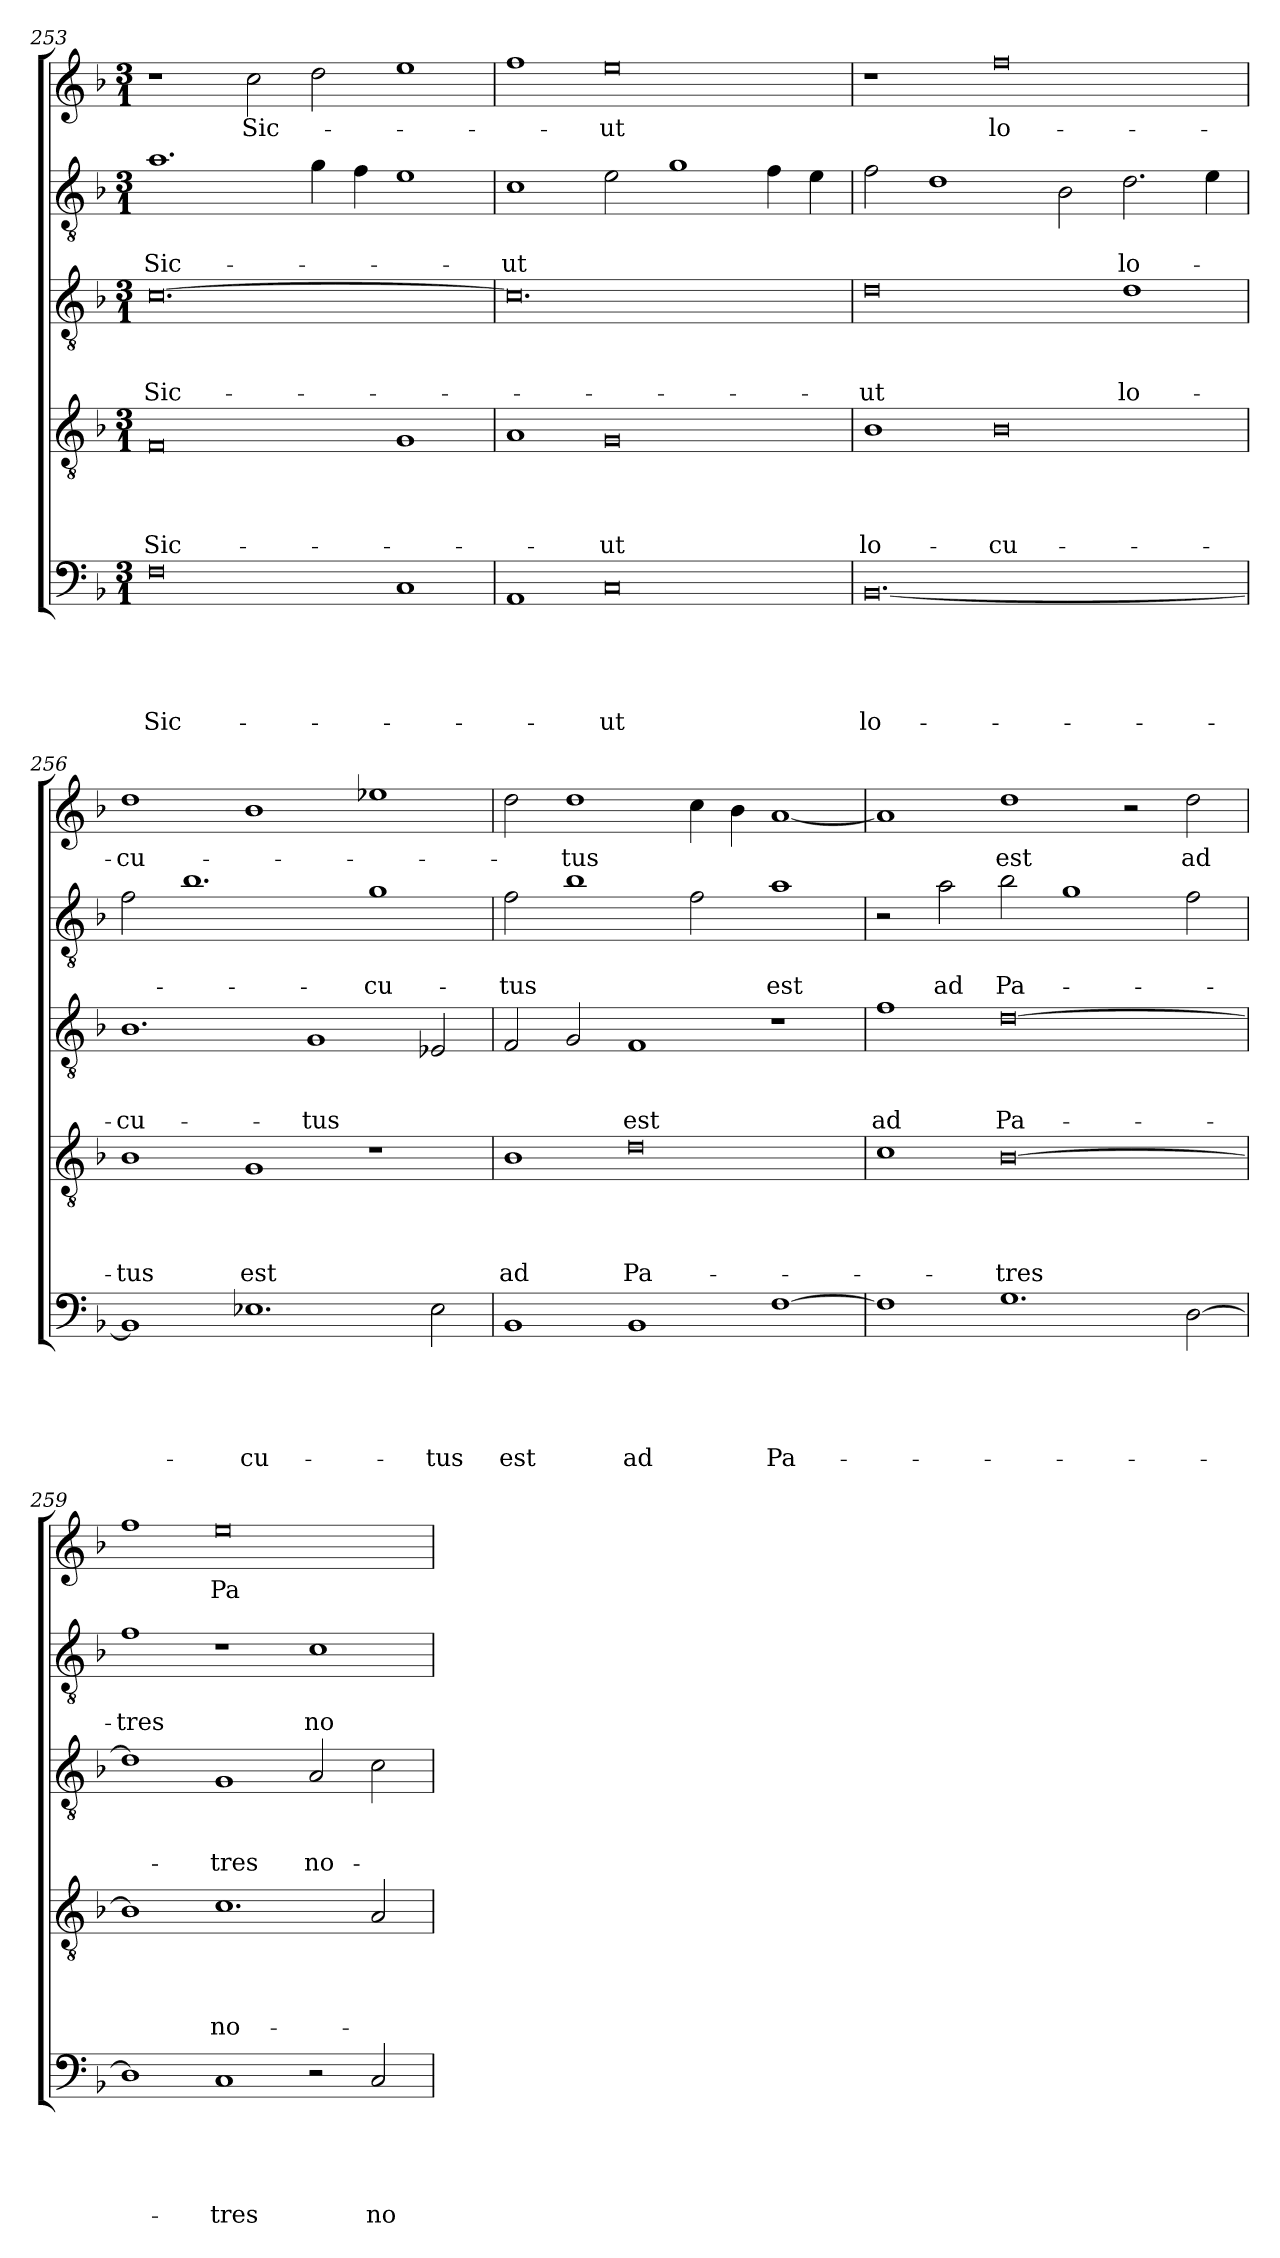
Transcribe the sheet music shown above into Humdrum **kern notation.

**kern	**text	**text	**text	**text	**text	**kern	**text	**text	**text	**text	**kern	**text	**text	**text	**kern	**text	**text	**kern	**text
*part5	*part5	*part5	*part5	*part5	*part5	*part4	*part4	*part4	*part4	*part4	*part3	*part3	*part3	*part3	*part2	*part2	*part2	*part1	*part1
*staff5	*staff5	*staff5	*staff5	*staff5	*staff5	*staff4	*staff4	*staff4	*staff4	*staff4	*staff3	*staff3	*staff3	*staff3	*staff2	*staff2	*staff2	*staff1	*staff1
!!LO:LB:g=z
*clefF4	*	*	*	*	*	*clefGv2	*	*	*	*	*clefGv2	*	*	*	*clefGv2	*	*	*clefG2	*
*k[b-]	*	*	*	*	*	*k[b-]	*	*	*	*	*k[b-]	*	*	*	*k[b-]	*	*	*k[b-]	*
*F:	*	*	*	*	*	*F:	*	*	*	*	*F:	*	*	*	*F:	*	*	*F:	*
*M3/1	*	*	*	*	*	*M3/1	*	*	*	*	*M3/1	*	*	*	*M3/1	*	*	*M3/1	*
=253	=253	=253	=253	=253	=253	=253	=253	=253	=253	=253	=253	=253	=253	=253	=253	=253	=253	=253	=253
!	!	!	!	!	!LO:LY:b	!	!	!	!	!LO:LY:b	!	!	!	!LO:LY:b	!	!	!LO:LY:b	!	!
0F	.	.	.	.	Sic-	0F	.	.	.	Sic-	[0.c	.	.	Sic-	1.a	.	Sic-	1r	.
!	!	!	!	!	!	!	!	!	!	!	!	!	!	!	!	!	!	!	!LO:LY:b
.	.	.	.	.	.	.	.	.	.	.	.	.	.	.	.	.	.	2cc\	Sic-
.	.	.	.	.	.	.	.	.	.	.	.	.	.	.	4g\	.	.	2dd\	.
.	.	.	.	.	.	.	.	.	.	.	.	.	.	.	4f\	.	.	.	.
1C	.	.	.	.	.	1G	.	.	.	.	.	.	.	.	1e	.	.	1ee	.
=254	=254	=254	=254	=254	=254	=254	=254	=254	=254	=254	=254	=254	=254	=254	=254	=254	=254	=254	=254
!	!	!	!	!	!	!	!	!	!	!	!	!	!	!	!	!	!LO:LY:b	!	!
1AA	.	.	.	.	.	1A	.	.	.	.	0.c]	.	.	.	1c	.	-ut	1ff	.
!	!	!	!	!	!LO:LY:b	!	!	!	!	!LO:LY:b	!	!	!	!	!	!	!	!	!LO:LY:b
0C	.	.	.	.	-ut	0G	.	.	.	-ut	.	.	.	.	2e\	.	.	0ee	-ut
.	.	.	.	.	.	.	.	.	.	.	.	.	.	.	1g	.	.	.	.
.	.	.	.	.	.	.	.	.	.	.	.	.	.	.	4f\	.	.	.	.
.	.	.	.	.	.	.	.	.	.	.	.	.	.	.	4e\	.	.	.	.
=255	=255	=255	=255	=255	=255	=255	=255	=255	=255	=255	=255	=255	=255	=255	=255	=255	=255	=255	=255
!	!	!	!	!	!LO:LY:b	!	!	!	!	!LO:LY:b	!	!	!	!LO:LY:b	!	!	!	!	!
[0.BB-	.	.	.	.	lo-	1B-	.	.	.	lo-	0d	.	.	-ut	2f\	.	.	1r	.
.	.	.	.	.	.	.	.	.	.	.	.	.	.	.	1d	.	.	.	.
!	!	!	!	!	!	!	!	!	!	!LO:LY:b	!	!	!	!	!	!	!	!	!LO:LY:b
.	.	.	.	.	.	0B-	.	.	.	-cu-	.	.	.	.	.	.	.	0ff	lo-
.	.	.	.	.	.	.	.	.	.	.	.	.	.	.	2B-\	.	.	.	.
!	!	!	!	!	!	!	!	!	!	!	!	!	!	!LO:LY:b	!	!	!LO:LY:b	!	!
.	.	.	.	.	.	.	.	.	.	.	1d	.	.	lo-	2.d\	.	lo-	.	.
.	.	.	.	.	.	.	.	.	.	.	.	.	.	.	4e\	.	.	.	.
=256	=256	=256	=256	=256	=256	=256	=256	=256	=256	=256	=256	=256	=256	=256	=256	=256	=256	=256	=256
!	!	!	!	!	!	!	!	!	!	!LO:LY:b	!	!	!	!LO:LY:b	!	!	!	!	!LO:LY:b
1BB-]	.	.	.	.	.	1B-	.	.	.	-tus	1.B-	.	.	-cu-	2f\	.	.	1dd	-cu-
.	.	.	.	.	.	.	.	.	.	.	.	.	.	.	1.b-	.	.	.	.
!	!	!	!	!	!LO:LY:b	!	!	!	!	!LO:LY:b	!	!	!	!	!	!	!	!	!
1.E-X	.	.	.	.	-cu-	1G	.	.	.	est	.	.	.	.	.	.	.	1b-	.
!	!	!	!	!	!	!	!	!	!	!	!	!	!	!LO:LY:b	!	!	!	!	!
.	.	.	.	.	.	.	.	.	.	.	1G	.	.	-tus	.	.	.	.	.
!	!	!	!	!	!	!	!	!	!	!	!	!	!	!	!	!	!LO:LY:b	!	!
.	.	.	.	.	.	1r	.	.	.	.	.	.	.	.	1g	.	-cu-	1ee-X	.
!	!	!	!	!	!LO:LY:b	!	!	!	!	!	!	!	!	!	!	!	!	!	!
2E-\	.	.	.	.	-tus	.	.	.	.	.	2E-X/	.	.	.	.	.	.	.	.
=257	=257	=257	=257	=257	=257	=257	=257	=257	=257	=257	=257	=257	=257	=257	=257	=257	=257	=257	=257
!	!	!	!	!	!LO:LY:b	!	!	!	!	!LO:LY:b	!	!	!	!	!	!	!LO:LY:b	!	!
1BB-	.	.	.	.	est	1B-	.	.	.	ad	2F/	.	.	.	2f\	.	-tus	2dd\	.
!	!	!	!	!	!	!	!	!	!	!	!	!	!	!	!	!	!	!	!LO:LY:b
.	.	.	.	.	.	.	.	.	.	.	2G/	.	.	.	1b-	.	.	1dd	-tus
!	!	!	!	!	!LO:LY:b	!	!	!	!	!LO:LY:b	!	!	!	!LO:LY:b	!	!	!	!	!
1BB-	.	.	.	.	ad	0d	.	.	.	Pa-	1F	.	.	est	.	.	.	.	.
.	.	.	.	.	.	.	.	.	.	.	.	.	.	.	2f\	.	.	4cc\	.
.	.	.	.	.	.	.	.	.	.	.	.	.	.	.	.	.	.	4b-\	.
!	!	!	!	!	!LO:LY:b	!	!	!	!	!	!	!	!	!	!	!	!LO:LY:b	!	!
[1F	.	.	.	.	Pa-	.	.	.	.	.	1r	.	.	.	1a	.	est	[1a	.
!!LO:PB:g=z
=258	=258	=258	=258	=258	=258	=258	=258	=258	=258	=258	=258	=258	=258	=258	=258	=258	=258	=258	=258
!	!	!	!	!	!	!	!	!	!	!	!	!	!	!LO:LY:b	!	!	!	!	!
1F]	.	.	.	.	.	1c	.	.	.	.	1f	.	.	ad	2r	.	.	1a]	.
!	!	!	!	!	!	!	!	!	!	!	!	!	!	!	!	!	!LO:LY:b	!	!
.	.	.	.	.	.	.	.	.	.	.	.	.	.	.	2a\	.	ad	.	.
!	!	!	!	!	!	!	!	!	!	!LO:LY:b	!	!	!	!LO:LY:b	!	!	!LO:LY:b	!	!LO:LY:b
1.G	.	.	.	.	.	[0B-	.	.	.	-tres	[0d	.	.	Pa-	2b-\	.	Pa-	1dd	est
.	.	.	.	.	.	.	.	.	.	.	.	.	.	.	1g	.	.	.	.
.	.	.	.	.	.	.	.	.	.	.	.	.	.	.	.	.	.	2r	.
!	!	!	!	!	!	!	!	!	!	!	!	!	!	!	!	!	!	!	!LO:LY:b
[2D\	.	.	.	.	.	.	.	.	.	.	.	.	.	.	2f\	.	.	2dd\	ad
=259	=259	=259	=259	=259	=259	=259	=259	=259	=259	=259	=259	=259	=259	=259	=259	=259	=259	=259	=259
!	!	!	!	!	!	!	!	!	!	!	!	!	!	!	!	!	!LO:LY:b	!	!
1D]	.	.	.	.	.	1B-]	.	.	.	.	1d]	.	.	.	1f	.	-tres	1ff	.
!	!	!	!	!	!LO:LY:b	!	!	!	!	!LO:LY:b	!	!	!	!LO:LY:b	!	!	!	!	!LO:LY:b
1C	.	.	.	.	-tres	1.c	.	.	.	no-	1G	.	.	-tres	1r	.	.	0ee	Pa-
!	!	!	!	!	!	!	!	!	!	!	!	!	!	!LO:LY:b	!	!	!LO:LY:b	!	!
2r	.	.	.	.	.	.	.	.	.	.	2A/	.	.	no-	1c	.	no-	.	.
!	!	!	!	!	!LO:LY:b	!	!	!	!	!	!	!	!	!	!	!	!	!	!
2C/	.	.	.	.	no-	2A/	.	.	.	.	2c\	.	.	.	.	.	.	.	.
=	=	=	=	=	=	=	=	=	=	=	=	=	=	=	=	=	=	=	=
*-	*-	*-	*-	*-	*-	*-	*-	*-	*-	*-	*-	*-	*-	*-	*-	*-	*-	*-	*-
